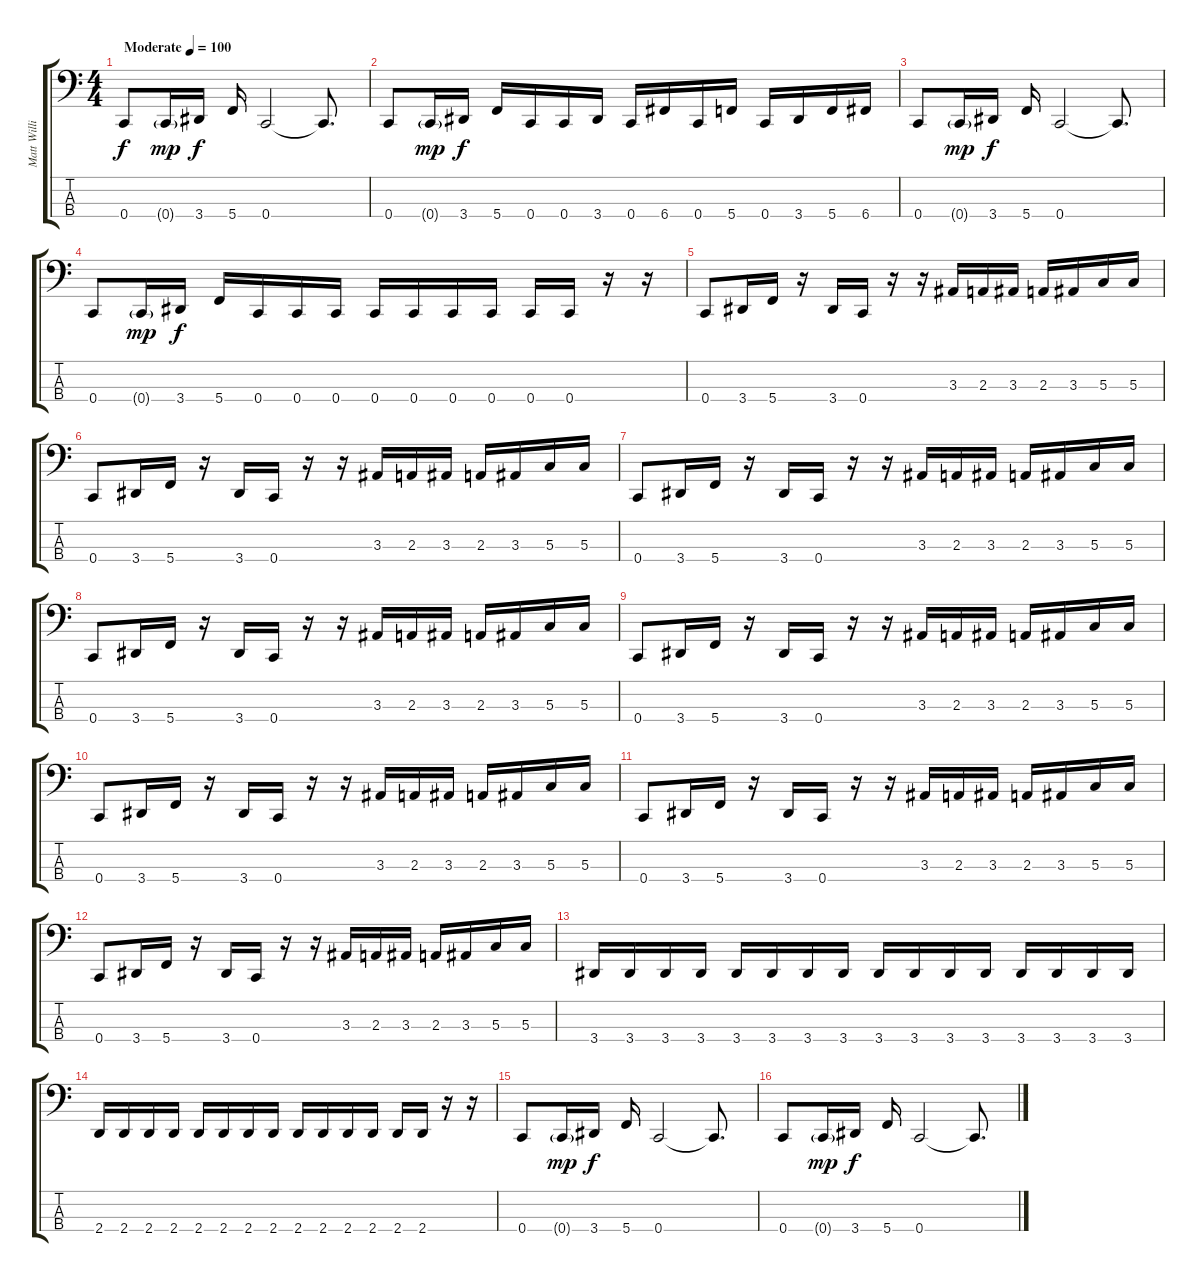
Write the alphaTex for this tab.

\track ("Matt Williams" "Matt Willi") {instrument electricbasspick}
\staff {score tabs}
\tuning (F2 C2 G1 C1) {hide}
\ts (4 4)
\tempo (100 "Moderate")
\clef f4
\ks c
0.4.8{dy f instrument electricbasspick} 0.4{g}.16{dy mp} 3.4.16{dy f} 5.4.16 0.4.2 0.4{t}.8{d} |
0.4.8 0.4{g}.16{dy mp} 3.4.16{dy f} 5.4.16 0.4.16 0.4.16 3.4.16 0.4.16 6.4.16 0.4.16 5.4.16 0.4.16 3.4.16 5.4.16 6.4.16 |
0.4.8 0.4{g}.16{dy mp} 3.4.16{dy f} 5.4.16 0.4.2 0.4{t}.8{d} |
0.4.8 0.4{g}.16{dy mp} 3.4.16{dy f} 5.4.16 0.4.16 0.4.16 0.4.16 0.4.16 0.4.16 0.4.16 0.4.16 0.4.16 0.4.16 r.16 r.16 |
0.4.8 3.4.16 5.4.16 r.16 3.4.16 0.4.16 r.16 r.16 3.3.16 2.3.16 3.3.16 2.3.16 3.3.16 5.3.16 5.3.16 |
0.4.8 3.4.16 5.4.16 r.16 3.4.16 0.4.16 r.16 r.16 3.3.16 2.3.16 3.3.16 2.3.16 3.3.16 5.3.16 5.3.16 |
0.4.8 3.4.16 5.4.16 r.16 3.4.16 0.4.16 r.16 r.16 3.3.16 2.3.16 3.3.16 2.3.16 3.3.16 5.3.16 5.3.16 |
0.4.8 3.4.16 5.4.16 r.16 3.4.16 0.4.16 r.16 r.16 3.3.16 2.3.16 3.3.16 2.3.16 3.3.16 5.3.16 5.3.16 |
0.4.8 3.4.16 5.4.16 r.16 3.4.16 0.4.16 r.16 r.16 3.3.16 2.3.16 3.3.16 2.3.16 3.3.16 5.3.16 5.3.16 |
0.4.8 3.4.16 5.4.16 r.16 3.4.16 0.4.16 r.16 r.16 3.3.16 2.3.16 3.3.16 2.3.16 3.3.16 5.3.16 5.3.16 |
0.4.8 3.4.16 5.4.16 r.16 3.4.16 0.4.16 r.16 r.16 3.3.16 2.3.16 3.3.16 2.3.16 3.3.16 5.3.16 5.3.16 |
0.4.8 3.4.16 5.4.16 r.16 3.4.16 0.4.16 r.16 r.16 3.3.16 2.3.16 3.3.16 2.3.16 3.3.16 5.3.16 5.3.16 |
3.4.16 3.4.16 3.4.16 3.4.16 3.4.16 3.4.16 3.4.16 3.4.16 3.4.16 3.4.16 3.4.16 3.4.16 3.4.16 3.4.16 3.4.16 3.4.16 |
2.4.16 2.4.16 2.4.16 2.4.16 2.4.16 2.4.16 2.4.16 2.4.16 2.4.16 2.4.16 2.4.16 2.4.16 2.4.16 2.4.16 r.16 r.16 |
0.4.8 0.4{g}.16{dy mp} 3.4.16{dy f} 5.4.16 0.4.2 0.4{t}.8{d} |
0.4.8 0.4{g}.16{dy mp} 3.4.16{dy f} 5.4.16 0.4.2 0.4{t}.8{d}
